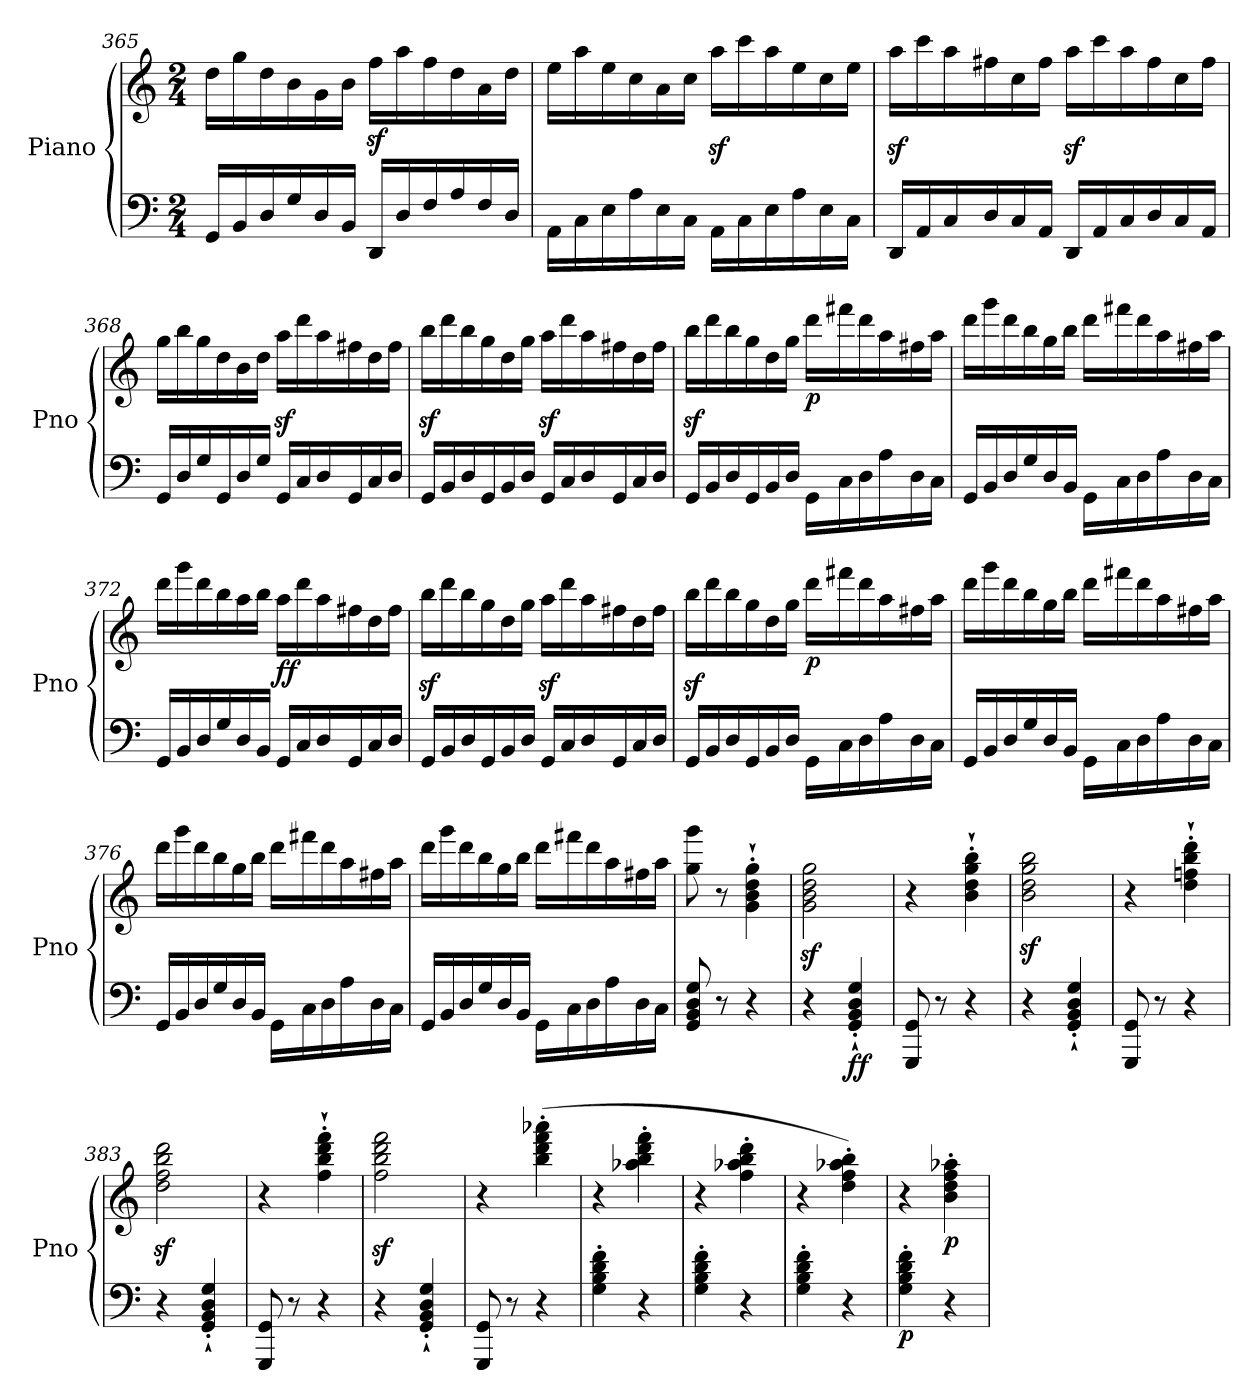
**kern	**kern	**dynam
*part1	*part1	*part1
*staff2	*staff1	*staff1/2
*I"Piano	*	*
*I'Pno	*	*
*clefF4	*clefG2	*
*k[]	*k[]	*
*M2/4	*M2/4	*
*Xtuplet	*Xtuplet	*
=365	=365	=365
24GG/LL	24dd\LL	.
24BB/	24gg\	.
24D/	24dd\	.
24G/	24b\	.
24D/	24g\	.
24BB/JJ	24b\JJ	.
24DD/LL	24ffz<\LL	.
24D/	24aa\	.
24F/	24ff\	.
24A/	24dd\	.
24F/	24a\	.
24D/JJ	24dd\JJ	.
=366	=366	=366
24AA\LL	24ee\LL	.
24C\	24aa\	.
24E\	24ee\	.
24A\	24cc\	.
24E\	24a\	.
24C\JJ	24cc\JJ	.
24AA\LL	24aaz<\LL	.
24C\	24ccc\	.
24E\	24aa\	.
24A\	24ee\	.
24E\	24cc\	.
24C\JJ	24ee\JJ	.
=367	=367	=367
24DD/LL	24aaz<\LL	.
24AA/	24ccc\	.
24C/	24aa\	.
24D/	24ff#X\	.
24C/	24cc\	.
24AA/JJ	24ff#\JJ	.
24DD/LL	24aaz<\LL	.
24AA/	24ccc\	.
24C/	24aa\	.
24D/	24ff#\	.
24C/	24cc\	.
24AA/JJ	24ff#\JJ	.
!!LO:PB:g=z
=368	=368	=368
24GG/LL	24gg\LL	.
24D/	24bb\	.
24G/	24gg\	.
24GG/	24dd\	.
24D/	24b\	.
24G/JJ	24dd\JJ	.
24GG/LL	24aaz<\LL	.
24C/	24ddd\	.
24D/	24aa\	.
24GG/	24ff#X\	.
24C/	24dd\	.
24D/JJ	24ff#\JJ	.
=369	=369	=369
24GG/LL	24bbz<\LL	.
24BB/	24ddd\	.
24D/	24bb\	.
24GG/	24gg\	.
24BB/	24dd\	.
24D/JJ	24gg\JJ	.
24GG/LL	24aaz<\LL	.
24C/	24ddd\	.
24D/	24aa\	.
24GG/	24ff#X\	.
24C/	24dd\	.
24D/JJ	24ff#\JJ	.
=370	=370	=370
24GG/LL	24bbz<\LL	.
24BB/	24ddd\	.
24D/	24bb\	.
24GG/	24gg\	.
24BB/	24dd\	.
24D/JJ	24gg\JJ	.
!	!	!LO:DY:b
24GG\LL	24ddd\LL	p
24C\	24fff#X\	.
24D\	24ddd\	.
24A\	24aa\	.
24D\	24ff#X\	.
24C\JJ	24aa\JJ	.
!!LO:LB:g=z
=371	=371	=371
24GG/LL	24ddd\LL	.
24BB/	24ggg\	.
24D/	24ddd\	.
24G/	24bb\	.
24D/	24gg\	.
24BB/JJ	24bb\JJ	.
24GG\LL	24ddd\LL	.
24C\	24fff#X\	.
24D\	24ddd\	.
24A\	24aa\	.
24D\	24ff#X\	.
24C\JJ	24aa\JJ	.
=372	=372	=372
24GG/LL	24ddd\LL	.
24BB/	24ggg\	.
24D/	24ddd\	.
24G/	24bb\	.
24D/	24aa\	.
24BB/JJ	24bb\JJ	.
!	!	!LO:DY:b
24GG/LL	24aa\LL	ff
24C/	24ddd\	.
24D/	24aa\	.
24GG/	24ff#X\	.
24C/	24dd\	.
24D/JJ	24ff#\JJ	.
=373	=373	=373
24GG/LL	24bbz<\LL	.
24BB/	24ddd\	.
24D/	24bb\	.
24GG/	24gg\	.
24BB/	24dd\	.
24D/JJ	24gg\JJ	.
24GG/LL	24aaz<\LL	.
24C/	24ddd\	.
24D/	24aa\	.
24GG/	24ff#X\	.
24C/	24dd\	.
24D/JJ	24ff#\JJ	.
!!LO:LB:g=z
=374	=374	=374
24GG/LL	24bbz<\LL	.
24BB/	24ddd\	.
24D/	24bb\	.
24GG/	24gg\	.
24BB/	24dd\	.
24D/JJ	24gg\JJ	.
!	!	!LO:DY:b
24GG\LL	24ddd\LL	p
24C\	24fff#X\	.
24D\	24ddd\	.
24A\	24aa\	.
24D\	24ff#X\	.
24C\JJ	24aa\JJ	.
=375	=375	=375
24GG/LL	24ddd\LL	.
24BB/	24ggg\	.
24D/	24ddd\	.
24G/	24bb\	.
24D/	24gg\	.
24BB/JJ	24bb\JJ	.
24GG\LL	24ddd\LL	.
24C\	24fff#X\	.
24D\	24ddd\	.
24A\	24aa\	.
24D\	24ff#X\	.
24C\JJ	24aa\JJ	.
=376	=376	=376
!	!	!LO:DY:b
24GG/LL	24ddd\LL	other-dynamics
24BB/	24ggg\	.
24D/	24ddd\	.
24G/	24bb\	.
24D/	24gg\	.
24BB/JJ	24bb\JJ	.
24GG\LL	24ddd\LL	.
24C\	24fff#X\	.
24D\	24ddd\	.
24A\	24aa\	.
24D\	24ff#X\	.
24C\JJ	24aa\JJ	.
!!LO:LB:g=z
=377	=377	=377
24GG/LL	24ddd\LL	.
24BB/	24ggg\	.
24D/	24ddd\	.
24G/	24bb\	.
24D/	24gg\	.
24BB/JJ	24bb\JJ	.
24GG\LL	24ddd\LL	.
24C\	24fff#X\	.
24D\	24ddd\	.
24A\	24aa\	.
24D\	24ff#X\	.
!	!	!LO:DY:b
24C\JJ	24aa\JJ	other-dynamics
=378	=378	=378
8GG/ 8BB/ 8D/ 8G/	8gg\ 8ggg\	.
8r	8r	.
4r	4g\`' 4b\`' 4dd\`' 4gg\`'	.
=379	=379	=379
4r	2g\z< 2b\z< 2dd\z< 2gg\z<	.
!	!	!LO:DY:b=2
4GG/`' 4BB/`' 4D/`' 4G/`'	.	ff
=380	=380	=380
8GGG/ 8GG/	4r	.
8r	.	.
4r	4b\`' 4dd\`' 4gg\`' 4bb\`'	.
=381	=381	=381
4r	2b\z< 2dd\z< 2gg\z< 2bb\z<	.
4GG/`' 4BB/`' 4D/`' 4G/`'	.	.
=382	=382	=382
8GGG/ 8GG/	4r	.
8r	.	.
4r	4dd\`' 4ffn\`' 4bb\`' 4ddd\`'	.
=383	=383	=383
4r	2dd\z< 2ff\z< 2bb\z< 2ddd\z<	.
4GG/`' 4BB/`' 4D/`' 4G/`'	.	.
=384	=384	=384
8GGG/ 8GG/	4r	.
8r	.	.
4r	4ff\`' 4bb\`' 4ddd\`' 4fff\`'	.
=385	=385	=385
4r	2ff\z< 2bb\z< 2ddd\z< 2fff\z<	.
4GG/`' 4BB/`' 4D/`' 4G/`'	.	.
=386	=386	=386
!	!	!LO:DY:b
8GGG/ 8GG/	4r	other-dynamics
8r	.	.
4r	(4bb\' 4ddd\' 4fff\' 4aaa-X\'	.
!!LO:LB:g=z
=387	=387	=387
!	!	!LO:DY:b=2
4G\' 4B\' 4d\' 4f\'	4r	other-dynamics
4r	4aa-X\' 4bb\' 4ddd\' 4fff\'	.
=388	=388	=388
4G\' 4B\' 4d\' 4f\'	4r	.
4r	4ff\' 4aa-X\' 4bb\' 4ddd\'	.
=389	=389	=389
4G\' 4B\' 4d\' 4f\'	4r	.
4r	4dd\' 4ff\' 4aa-X\' 4bb\')	.
=390	=390	=390
!	!	!LO:DY:b=2
4G\' 4B\' 4d\' 4f\'	4r	p
!	!	!LO:DY:b
4r	4b\' 4dd\' 4ff\' 4aa-X\'	p
=	=	=
*-	*-	*-
